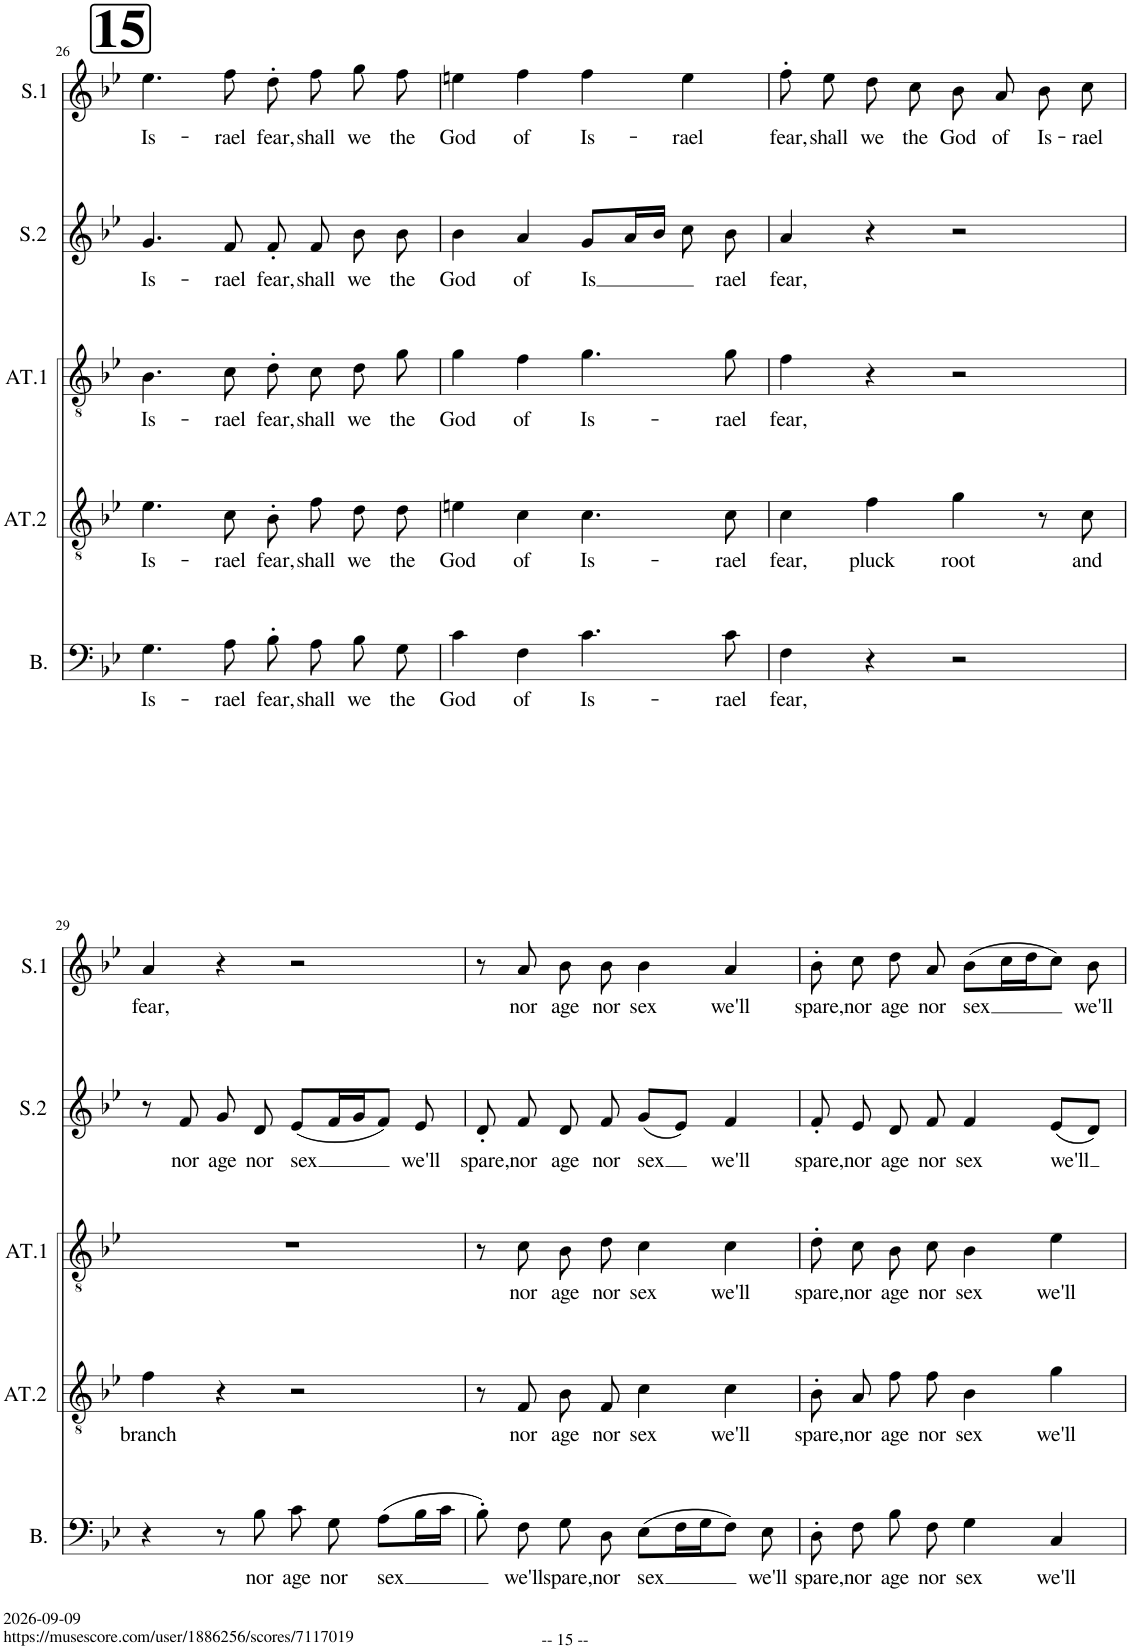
**kern	**text	**kern	**text	**kern	**text	**kern	**text	**kern	**text
*part5	*part5	*part4	*part4	*part3	*part3	*part2	*part2	*part1	*part1
*staff5	*staff5	*staff4	*staff4	*staff3	*staff3	*staff2	*staff2	*staff1	*staff1
*I"Bass	*	*I"Alto/Tenore 2	*	*I"Alto/Tenore 1	*	*I"Soprano 2	*	*I"Soprano 1	*
*I'B.	*	*I'AT.2	*	*I'AT.1	*	*I'S.2	*	*I'S.1	*
!!LO:PB:g=z
*clefF4	*	*clefGv2	*	*clefGv2	*	*clefG2	*	*clefG2	*
*	*	*	*	*Trd1c2	*	*	*	*	*
*k[b-e-]	*	*k[b-e-]	*	*k[b-e-]	*	*k[b-e-]	*	*k[b-e-]	*
*M4/4	*	*M4/4	*	*M4/4	*	*M4/4	*	*M4/4	*
*met(c)	*	*met(c)	*	*met(c)	*	*met(c)	*	*met(c)	*
!!LO:REH:place=s1:a:B:cj:fs=30:t=15
=26	=26	=26	=26	=26	=26	=26	=26	=26	=26
!	!LO:LY:b	!	!LO:LY:b	!	!LO:LY:b	!	!LO:LY:b	!	!LO:LY:b
4.G\	Is-	4.e-\	Is-	4.B-\	Is-	4.g/	Is-	4.ee-\	Is-
!	!LO:LY:b	!	!LO:LY:b	!	!LO:LY:b	!	!LO:LY:b	!	!LO:LY:b
8A\	-rael	8c\	-rael	8c\	-rael	8f/	-rael	8ff\	-rael
!	!LO:LY:b	!	!LO:LY:b	!	!LO:LY:b	!	!LO:LY:b	!	!LO:LY:b
8B-'\	fear,	8B-'\L	fear,	8d'\L	fear,	8f'/	fear,	8dd'\	fear,
!	!LO:LY:b	!	!LO:LY:b	!	!LO:LY:b	!	!LO:LY:b	!	!LO:LY:b
8A\	shall	8f\J	shall	8c\J	shall	8f/	shall	8ff\	shall
!	!LO:LY:b	!	!LO:LY:b	!	!LO:LY:b	!	!LO:LY:b	!	!LO:LY:b
8B-\	we	8d\L	we	8d\L	we	8b-\	we	8gg\	we
!	!LO:LY:b	!	!LO:LY:b	!	!LO:LY:b	!	!LO:LY:b	!	!LO:LY:b
8G\	the	8d\J	the	8g\J	the	8b-\	the	8ff\	the
=27	=27	=27	=27	=27	=27	=27	=27	=27	=27
!	!LO:LY:b	!	!LO:LY:b	!	!LO:LY:b	!	!LO:LY:b	!	!LO:LY:b
4c\	God	4en\	God	4g\	God	4b-\	God	4een\	God
!	!LO:LY:b	!	!LO:LY:b	!	!LO:LY:b	!	!LO:LY:b	!	!LO:LY:b
4F\	of	4c\	of	4f\	of	4a/	of	4ff\	of
!	!LO:LY:b	!	!LO:LY:b	!	!LO:LY:b	!	!LO:LY:b	!	!LO:LY:b
4.c\	Is-	4.c\	Is-	4.g\	Is-	8g/L	-Is	4ff\	Is-
.	.	.	.	.	.	16a/L	.	.	.
.	.	.	.	.	.	16b-/JJ	.	.	.
!	!	!	!	!	!	!	!	!	!LO:LY:b
.	.	.	.	.	.	8cc\	.	4ee\	-rael
!	!LO:LY:b	!	!LO:LY:b	!	!LO:LY:b	!	!LO:LY:b	!	!
8c\	-rael	8c\	-rael	8g\	-rael	8b-\	rael	.	.
=28	=28	=28	=28	=28	=28	=28	=28	=28	=28
!	!LO:LY:b	!	!LO:LY:b	!	!LO:LY:b	!	!LO:LY:b	!	!LO:LY:b
4F\	fear,	4c\	fear,	4f\	fear,	4a/	fear,	8ff'\	fear,
!	!	!	!	!	!	!	!	!	!LO:LY:b
.	.	.	.	.	.	.	.	8ee-\	shall
!	!	!	!LO:LY:b	!	!	!	!	!	!LO:LY:b
4r	.	4f\	pluck	4r	.	4r	.	8dd\	we
!	!	!	!	!	!	!	!	!	!LO:LY:b
.	.	.	.	.	.	.	.	8cc\	the
!	!	!	!LO:LY:b	!	!	!	!	!	!LO:LY:b
2r	.	4g\	root	2r	.	2r	.	8b-\	God
!	!	!	!	!	!	!	!	!	!LO:LY:b
.	.	.	.	.	.	.	.	8a/	of
!	!	!	!	!	!	!	!	!	!LO:LY:b
.	.	8r	.	.	.	.	.	8b-\	Is-
!	!	!	!LO:LY:b	!	!	!	!	!	!LO:LY:b
.	.	8c\	and	.	.	.	.	8cc\	-rael
!!LO:LB:g=z
=29	=29	=29	=29	=29	=29	=29	=29	=29	=29
!	!	!	!LO:LY:b	!	!	!	!	!	!LO:LY:b
4r	.	4f\	branch	1r	.	8r	.	4a/	fear,
!	!	!	!	!	!	!	!LO:LY:b	!	!
.	.	.	.	.	.	8f/	nor	.	.
!	!	!	!	!	!	!	!LO:LY:b	!	!
8r	.	4r	.	.	.	8g/	age	4r	.
!	!LO:LY:b	!	!	!	!	!	!LO:LY:b	!	!
8B-\	nor	.	.	.	.	8d/	nor	.	.
!	!LO:LY:b	!	!	!	!	!	!LO:LY:b	!	!
8c\	age	2r	.	.	.	(8e-/L	sex	2r	.
!	!LO:LY:b	!	!	!	!	!	!	!	!
8G\	nor	.	.	.	.	16f/L	.	.	.
.	.	.	.	.	.	16g/J	.	.	.
!	!LO:LY:b	!	!	!	!	!	!	!	!
(8A\L	sex	.	.	.	.	8f/J)	.	.	.
!	!	!	!	!	!	!	!LO:LY:b	!	!
16B-\L	.	.	.	.	.	8e-/	we'll	.	.
16c\JJ	.	.	.	.	.	.	.	.	.
=30	=30	=30	=30	=30	=30	=30	=30	=30	=30
!	!	!	!	!	!	!	!LO:LY:b	!	!
8B-'\)	.	8r	.	8r	.	8d'/	spare,	8r	.
!	!LO:LY:b	!	!LO:LY:b	!	!LO:LY:b	!	!LO:LY:b	!	!LO:LY:b
8F\	we'll	8F/	nor	8c\	nor	8f/	nor	8a/	nor
!	!LO:LY:b	!	!LO:LY:b	!	!LO:LY:b	!	!LO:LY:b	!	!LO:LY:b
8G\	spare,	8B-/L	age	8B-\L	age	8d/	age	8b-\	age
!	!LO:LY:b	!	!LO:LY:b	!	!LO:LY:b	!	!LO:LY:b	!	!LO:LY:b
8D\	nor	8F/J	nor	8d\J	nor	8f/	nor	8b-\	nor
!	!LO:LY:b	!	!LO:LY:b	!	!LO:LY:b	!	!LO:LY:b	!	!LO:LY:b
(8E-\L	sex	4c\	sex	4c\	sex	(8g/L	sex	4b-\	sex
16F\L	.	.	.	.	.	8e-/J)	.	.	.
16G\J	.	.	.	.	.	.	.	.	.
!	!	!	!LO:LY:b	!	!LO:LY:b	!	!LO:LY:b	!	!LO:LY:b
8F\J)	.	4c\	we'll	4c\	we'll	4f/	we'll	4a/	we'll
!	!LO:LY:b	!	!	!	!	!	!	!	!
8E-\	we'll	.	.	.	.	.	.	.	.
=31	=31	=31	=31	=31	=31	=31	=31	=31	=31
!	!LO:LY:b	!	!LO:LY:b	!	!LO:LY:b	!	!LO:LY:b	!	!LO:LY:b
8D'\	spare,	8B-'/L	spare,	8d'\L	spare,	8f'/	spare,	8b-'\	spare,
!	!LO:LY:b	!	!LO:LY:b	!	!LO:LY:b	!	!LO:LY:b	!	!LO:LY:b
8F\	nor	8A/J	nor	8c\J	nor	8e-/	nor	8cc\	nor
!	!LO:LY:b	!	!LO:LY:b	!	!LO:LY:b	!	!LO:LY:b	!	!LO:LY:b
8B-\	age	8f\L	age	8B-\L	age	8d/	age	8dd\	age
!	!LO:LY:b	!	!LO:LY:b	!	!LO:LY:b	!	!LO:LY:b	!	!LO:LY:b
8F\	nor	8f\J	nor	8c\J	nor	8f/	nor	8a/	nor
!	!LO:LY:b	!	!LO:LY:b	!	!LO:LY:b	!	!LO:LY:b	!	!LO:LY:b
4G\	sex	4B-\	sex	4B-\	sex	4f/	sex	(8b-\L	sex
.	.	.	.	.	.	.	.	16cc\L	.
.	.	.	.	.	.	.	.	16dd\J	.
!	!LO:LY:b	!	!LO:LY:b	!	!LO:LY:b	!	!LO:LY:b	!	!
4C/	we'll	4g\	we'll	4e-\	we'll	(8e-/L	we'll	8cc\J)	.
!	!	!	!	!	!	!	!	!	!LO:LY:b
.	.	.	.	.	.	8d/J)	.	8b-\	we'll
=	=	=	=	=	=	=	=	=	=
*-	*-	*-	*-	*-	*-	*-	*-	*-	*-
